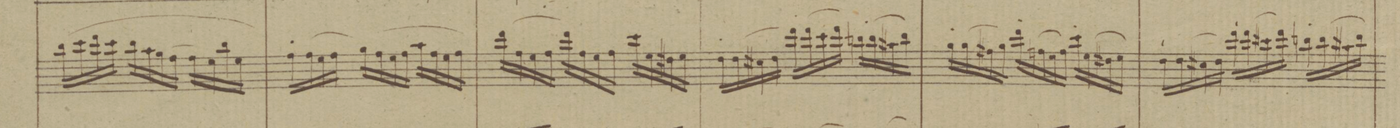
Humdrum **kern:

**kern	**dynam
*I"Violini	*
*clefG2	*
*k[b-]	*
*M3/4	*
(16bb-\LL	.
16ccc\	.
16ddd\	.
16ccc\JJ	.
16bb-\LL	.
16aa\	.
16gg\	.
[16ff\JJ	.
16ff\LL]	.
16ee\	.
16bb-\	.
16ee\JJ)	.
=15	=15
16ff'\LL	.
(16ff\	.
16ee\	.
16ff\JJ	.
16gg\LL)	.
(16ff\	.
16ee\	.
16ff\JJ	.
16aa\LL	.
16ff\	.
16ee\	.
16ff\JJ)	.
=16	=16
(16ddd\LL	.
16ff\	.
16ee\	.
16ff\JJ	.
16ddd\LL)	.
16ff\	.
16ee\	.
16ff\JJ	.
16ccc\LL	.
16ee\	.
16dd#X\	.
16ee\JJ	.
=17	=17
16dd'\LL	.
(16dd\	.
16cc#X\	.
16dd\JJ	.
16ddd'\LL)	.
(16ddd\	.
16ccc\	.
16ddd\JJ)	.
16bbn'\LL	.
(16bb\	.
16aa#X\	.
16bb\JJ)	.
=18	=18
16gg'\LL	.
(16gg\	.
16ff#X\	.
16gg\JJ)	.
16ddd'\LL	.
(16ffn\	.
16ee\	.
16ff\JJ)	.
16ccc'\LL	.
(16ee\	.
16dd#X\	.
16ee\JJ)	.
=19	=19
16dd'\LL	.
(16dd\	.
16cc#X\	.
16dd\JJ)	.
16ddd'\LL	.
(16ddd\	.
16ccc#X\	.
16ddd\JJ)	.
16bbn'\LL	.
(16bb\	.
16aa#X\	.
16bb\JJ)	.
=20	=20
*-	*-
